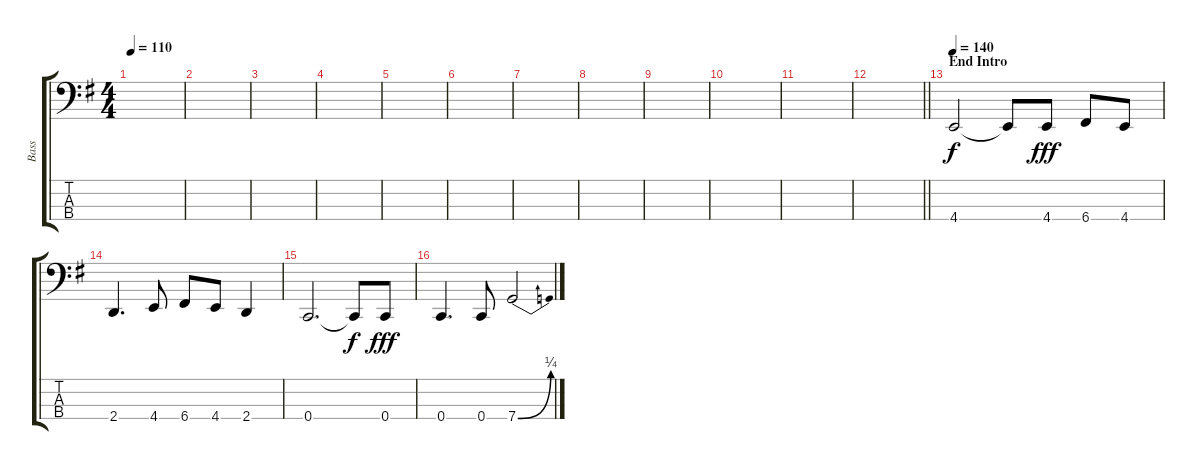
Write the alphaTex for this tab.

\track ("Bass" "Bass") {instrument electricbassfinger}
\staff {score tabs}
\tuning (F2 C2 G1 C1) {hide}
\ts (4 4)
\tempo 110
\clef f4
\ks g
|
|
|
|
|
|
|
|
|
|
|
\barLineRight lightlight
|
\section ("" "End Intro")
\tempo 140
4.4.2 4.4{t}.8{dy f} 4.4.8{dy fff} 6.4.8 4.4.8 |
2.4.4{d} 4.4.8 6.4.8 4.4.8 2.4.4 |
0.4.2{d} 0.4{t}.8{dy f} 0.4.8{dy fff} |
0.4.4{d} 0.4.8 7.4{be (bend 0 0 60 1)}.2
